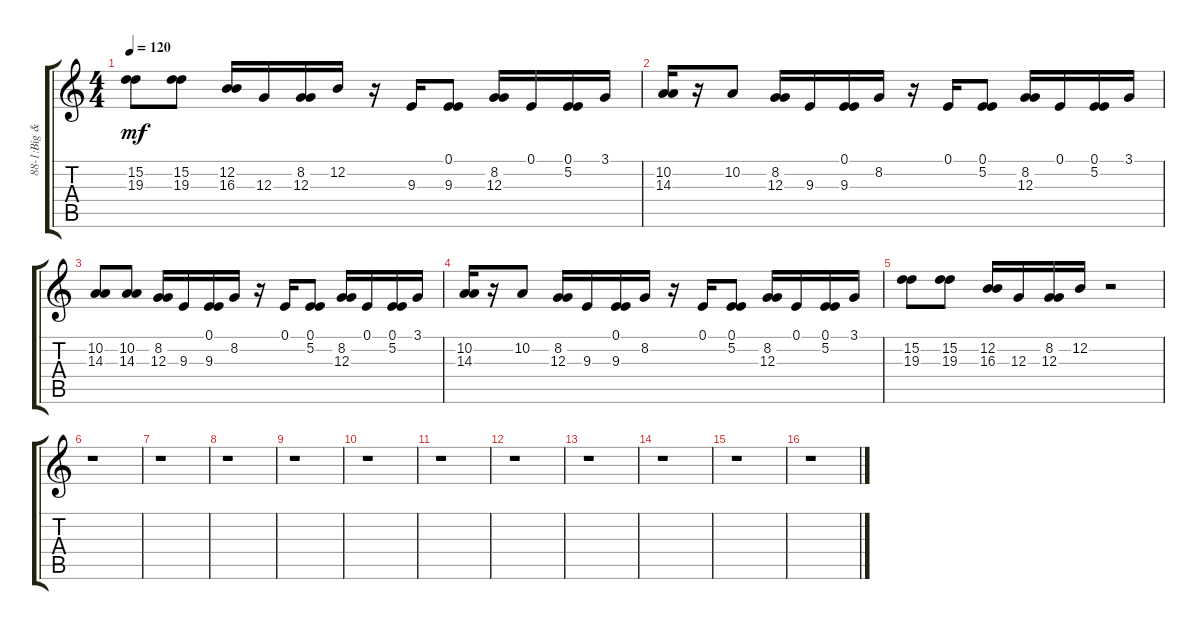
\track ("88-1:Big & Raw" "88-1:Big &") {instrument lead8bassandlead}
\staff {score tabs}
\tuning (E4 B3 G3 D3 A2 E2) {hide}
\ts (4 4)
\tempo 120
\clef g2
\ks c
(15.2 19.3).8{dy mf} (15.2 19.3).8 (12.2 16.3).16 12.3.16 (8.2 12.3).16 12.2.16 r.16 9.3.16 (0.1 9.3).8 (8.2 12.3).16 0.1.16 (0.1 5.2).16 3.1.16 |
(10.2 14.3).16 r.16 10.2.8 (8.2 12.3).16 9.3.16 (0.1 9.3).16 8.2.16 r.16 0.1.16 (0.1 5.2).8 (8.2 12.3).16 0.1.16 (0.1 5.2).16 3.1.16 |
(10.2 14.3).8 (10.2 14.3).8 (8.2 12.3).16 9.3.16 (0.1 9.3).16 8.2.16 r.16 0.1.16 (0.1 5.2).8 (8.2 12.3).16 0.1.16 (0.1 5.2).16 3.1.16 |
(10.2 14.3).16 r.16 10.2.8 (8.2 12.3).16 9.3.16 (0.1 9.3).16 8.2.16 r.16 0.1.16 (0.1 5.2).8 (8.2 12.3).16 0.1.16 (0.1 5.2).16 3.1.16 |
(15.2 19.3).8 (15.2 19.3).8 (12.2 16.3).16 12.3.16 (8.2 12.3).16 12.2.16 r.2 |
r.1 |
r.1 |
r.1 |
r.1 |
r.1 |
r.1 |
r.1 |
r.1 |
r.1 |
r.1 |
r.1
